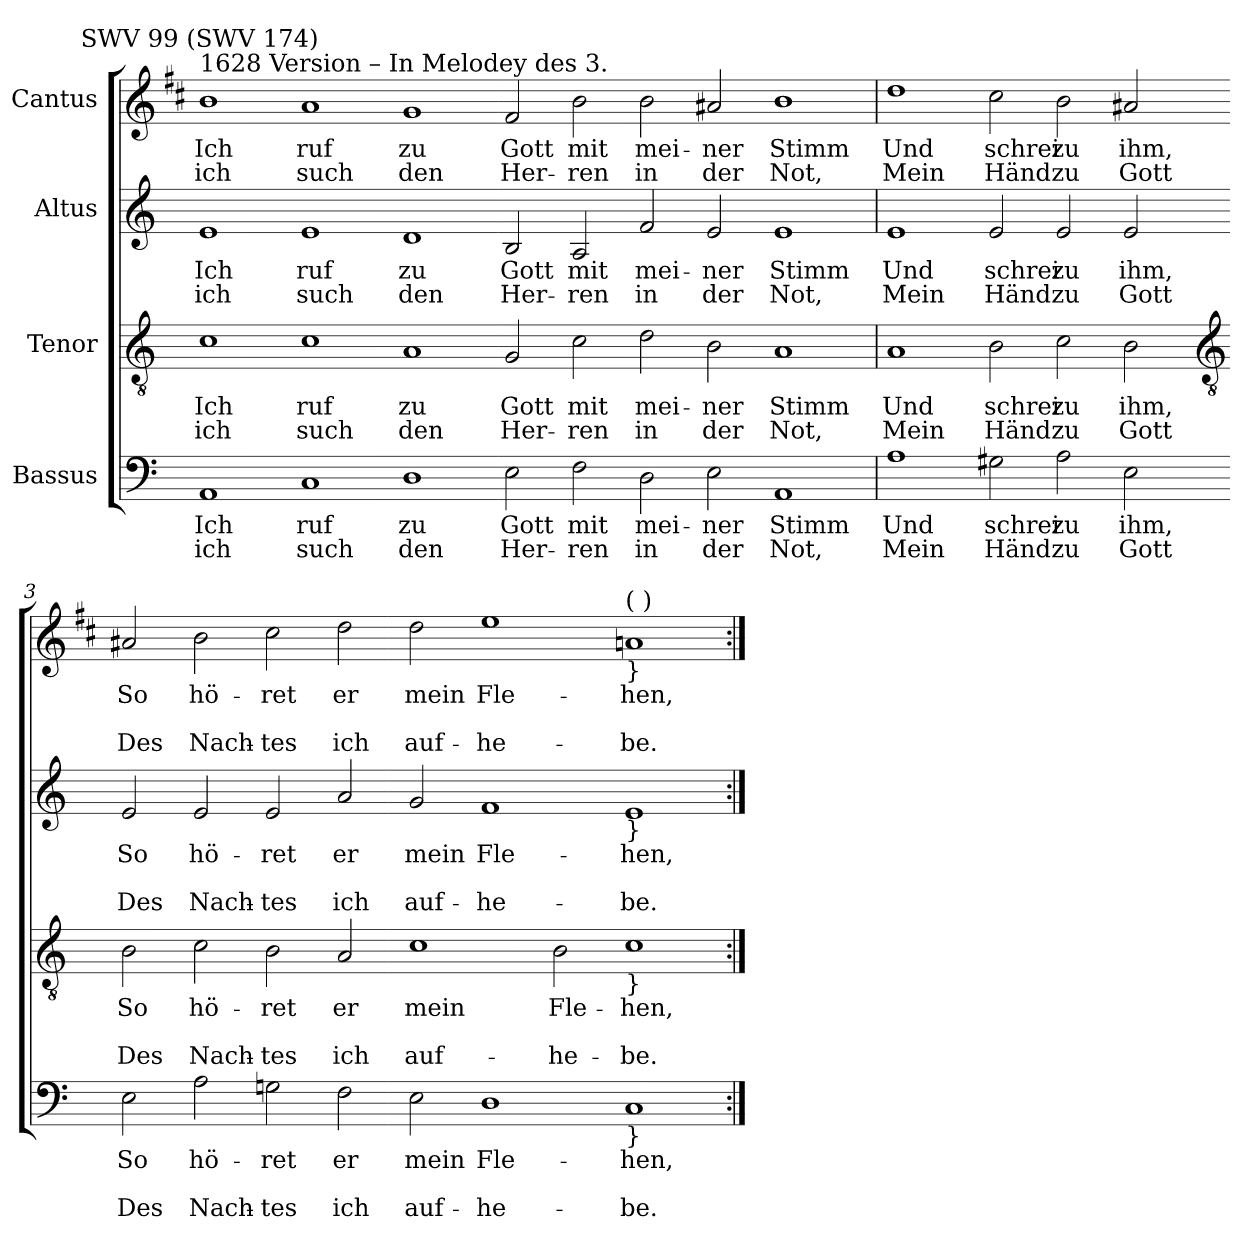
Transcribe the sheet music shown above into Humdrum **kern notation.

**kern	**text	**text	**text	**kern	**text	**text	**text	**kern	**text	**text	**text	**kern	**text	**text	**text
*part4	*part4	*part4	*part4	*part3	*part3	*part3	*part3	*part2	*part2	*part2	*part2	*part1	*part1	*part1	*part1
*staff4	*staff4	*staff4	*staff4	*staff3	*staff3	*staff3	*staff3	*staff2	*staff2	*staff2	*staff2	*staff1	*staff1	*staff1	*staff1
*I"Bassus	*	*	*	*I"Tenor	*	*	*	*I"Altus	*	*	*	*I"Cantus	*	*	*
*clefF4	*	*	*	*clefGv2	*	*	*	*clefG2	*	*	*	*clefG2	*	*	*
*	*	*	*	*	*	*	*	*	*	*	*	*ITrd1c2	*	*	*
*k[]	*	*	*	*k[]	*	*	*	*k[]	*	*	*	*k[]	*	*	*
*C:	*	*	*	*C:	*	*	*	*C:	*	*	*	*C:	*	*	*
=1	=1	=1	=1	=1	=1	=1	=1	=1	=1	=1	=1	=1	=1	=1	=1
!	!	!	!	!	!	!	!	!	!	!	!	!LO:TX:a:t=1628 Version – In Melodey des 3.	!	!	!
!	!	!	!	!	!	!	!	!	!	!	!	!LO:TX:a:cj:t=SWV 99 (SWV 174)	!	!	!
!	!LO:LY:b	!LO:LY:b	!	!	!LO:LY:b	!LO:LY:b	!	!	!LO:LY:b	!LO:LY:b	!	!	!LO:LY:b	!LO:LY:b	!
1AA	Ich	ich	.	1c	Ich	ich	.	1e	Ich	ich	.	1a	Ich	ich	.
!	!LO:LY:b	!LO:LY:b	!	!	!LO:LY:b	!LO:LY:b	!	!	!LO:LY:b	!LO:LY:b	!	!	!LO:LY:b	!LO:LY:b	!
1C	ruf	such	.	1c	ruf	such	.	1e	ruf	such	.	1g	ruf	such	.
!	!LO:LY:b	!LO:LY:b	!	!	!LO:LY:b	!LO:LY:b	!	!	!LO:LY:b	!LO:LY:b	!	!	!LO:LY:b	!LO:LY:b	!
1D	zu	den	.	1A	zu	den	.	1d	zu	den	.	1f	zu	den	.
!	!LO:LY:b	!LO:LY:b	!	!	!LO:LY:b	!LO:LY:b	!	!	!LO:LY:b	!LO:LY:b	!	!	!LO:LY:b	!LO:LY:b	!
2E	Gott	Her-	.	2G	Gott	Her-	.	2B	Gott	Her-	.	2e	Gott	Her-	.
!	!LO:LY:b	!LO:LY:b	!	!	!LO:LY:b	!LO:LY:b	!	!	!LO:LY:b	!LO:LY:b	!	!	!LO:LY:b	!LO:LY:b	!
2F	-mit	ren	.	2c	-mit	ren	.	2A	-mit	ren	.	2a	-mit	ren	.
!	!LO:LY:b	!LO:LY:b	!	!	!LO:LY:b	!LO:LY:b	!	!	!LO:LY:b	!LO:LY:b	!	!	!LO:LY:b	!LO:LY:b	!
2D	mei-	-in	.	2d	mei-	-in	.	2f	mei-	-in	.	2a	mei-	-in	.
!	!LO:LY:b	!LO:LY:b	!	!	!LO:LY:b	!LO:LY:b	!	!	!LO:LY:b	!LO:LY:b	!	!	!LO:LY:b	!LO:LY:b	!
2E	ner	der	.	2B	ner	der	.	2e	ner	der	.	2g#X	ner	der	.
!	!LO:LY:b	!LO:LY:b	!	!	!LO:LY:b	!LO:LY:b	!	!	!LO:LY:b	!LO:LY:b	!	!	!LO:LY:b	!LO:LY:b	!
1AA	Stimm	Not,	.	1A	Stimm	Not,	.	1e	Stimm	Not,	.	1a	Stimm	Not,	.
=2	=2	=2	=2	=2	=2	=2	=2	=2	=2	=2	=2	=2	=2	=2	=2
!	!LO:LY:b	!LO:LY:b	!	!	!LO:LY:b	!LO:LY:b	!	!	!LO:LY:b	!LO:LY:b	!	!	!LO:LY:b	!LO:LY:b	!
1A	Und	Mein	.	1A	Und	Mein	.	1e	Und	Mein	.	1cc	Und	Mein	.
!	!LO:LY:b	!LO:LY:b	!	!	!LO:LY:b	!LO:LY:b	!	!	!LO:LY:b	!LO:LY:b	!	!	!LO:LY:b	!LO:LY:b	!
2G#X	schrei	Händ	.	2B	schrei	Händ	.	2e	schrei	Händ	.	2b	schrei	Händ	.
!	!LO:LY:b	!LO:LY:b	!	!	!LO:LY:b	!LO:LY:b	!	!	!LO:LY:b	!LO:LY:b	!	!	!LO:LY:b	!LO:LY:b	!
2A	zu	zu	.	2c	zu	zu	.	2e	zu	zu	.	2a	zu	zu	.
!	!LO:LY:b	!LO:LY:b	!	!	!LO:LY:b	!LO:LY:b	!	!	!LO:LY:b	!LO:LY:b	!	!	!LO:LY:b	!LO:LY:b	!
2E	ihm,	Gott	.	2B	ihm,	Gott	.	2e	ihm,	Gott	.	2g#X	ihm,	Gott	.
!!LO:LB:g=z
=3-	=3-	=3-	=3-	=3-	=3-	=3-	=3-	=3-	=3-	=3-	=3-	=3-	=3-	=3-	=3-
*	*	*	*	*clefGv2	*	*	*	*	*	*	*	*	*	*	*
!	!LO:LY:b	!	!LO:LY:b	!	!LO:LY:b	!	!LO:LY:b	!	!LO:LY:b	!	!LO:LY:b	!	!LO:LY:b	!	!LO:LY:b
2E	So	.	Des	2B	So	.	Des	2e	So	.	Des	2g#X	So	.	Des
!	!LO:LY:b	!	!LO:LY:b	!	!LO:LY:b	!	!LO:LY:b	!	!LO:LY:b	!	!LO:LY:b	!	!LO:LY:b	!	!LO:LY:b
2A	hö-	.	-Nach-	2c	hö-	.	-Nach-	2e	hö-	.	-Nach-	2a	hö-	.	-Nach-
!	!LO:LY:b	!	!LO:LY:b	!	!LO:LY:b	!	!LO:LY:b	!	!LO:LY:b	!	!LO:LY:b	!	!LO:LY:b	!	!LO:LY:b
2G	-ret	.	tes	2B	-ret	.	tes	2e	-ret	.	tes	2b	-ret	.	tes
!	!LO:LY:b	!	!LO:LY:b	!	!LO:LY:b	!	!LO:LY:b	!	!LO:LY:b	!	!LO:LY:b	!	!LO:LY:b	!	!LO:LY:b
2F	er	.	ich	2A	er	.	ich	2a	er	.	ich	2cc	er	.	ich
!	!LO:LY:b	!	!LO:LY:b	!	!LO:LY:b	!	!LO:LY:b	!	!LO:LY:b	!	!LO:LY:b	!	!LO:LY:b	!	!LO:LY:b
2E	mein	.	auf-	1c	mein	.	auf-	2g	mein	.	auf-	2cc	mein	.	auf-
!	!LO:LY:b	!	!LO:LY:b	!	!	!	!	!	!LO:LY:b	!	!LO:LY:b	!	!LO:LY:b	!	!LO:LY:b
1D	-Fle-	.	-he-	.	.	.	.	1f	-Fle-	.	-he-	1dd	-Fle-	.	-he-
!	!	!	!	!	!LO:LY:b	!	!LO:LY:b	!	!	!	!	!	!	!	!
.	.	.	.	2B	-Fle-	.	-he-	.	.	.	.	.	.	.	.
!	!	!	!	!	!	!	!	!	!	!	!	!LO:TX:a:t=(  )	!	!	!
!	!	!	!	!	!	!	!	!	!	!	!	!LO:TX:b:t=}	!	!	!
!	!	!	!	!	!	!	!	!LO:TX:b:t=}	!	!	!	!	!	!	!
!	!	!	!	!LO:TX:b:t=}	!	!	!	!	!	!	!	!	!	!	!
!LO:TX:b:t=}	!	!	!	!	!	!	!	!	!	!	!	!	!	!	!
!	!LO:LY:b	!	!LO:LY:b	!	!LO:LY:b	!	!LO:LY:b	!	!LO:LY:b	!	!LO:LY:b	!	!LO:LY:b	!	!LO:LY:b
1C	-hen,	.	be.	1c	-hen,	.	be.	1e	-hen,	.	be.	1g	-hen,	.	be.
=:|!	=:|!	=:|!	=:|!	=:|!	=:|!	=:|!	=:|!	=:|!	=:|!	=:|!	=:|!	=:|!	=:|!	=:|!	=:|!
*-	*-	*-	*-	*-	*-	*-	*-	*-	*-	*-	*-	*-	*-	*-	*-
